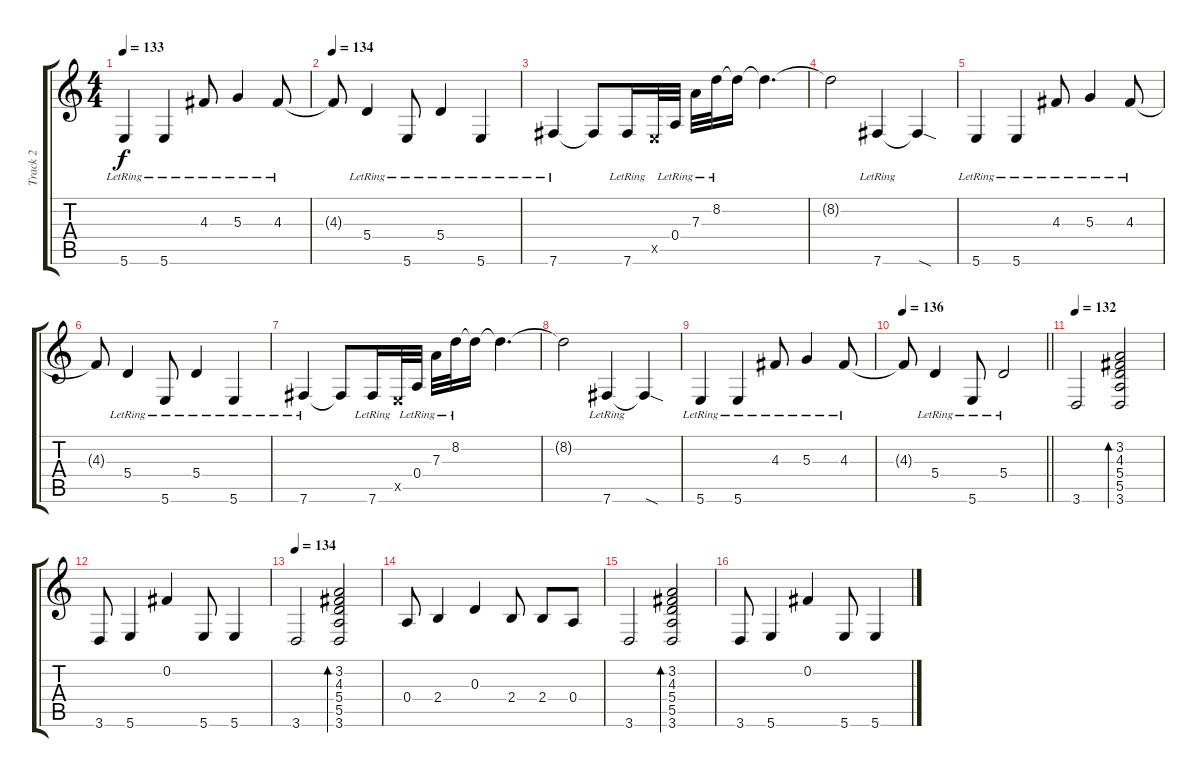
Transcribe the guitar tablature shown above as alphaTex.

\track ("Track 2" "Track 2") {instrument electricguitarjazz}
\staff {score tabs}
\tuning (B3 Gb3 D3 A2 E2 B1) {hide}
\ts (4 4)
\tempo 133
\clef g2
\ks c
5.6{lr}.4{dy f} 5.6{lr}.4 4.3{lr}.8 5.3{lr}.4 4.3{lr}.8 |
\tempo 134
4.3{t}.8 5.4{lr}.4 5.6{lr}.8 5.4{lr}.4 5.6{lr}.4 |
7.6{lr}.4 7.6{t}.8 7.6{lr}.16 0.5{x}.32 0.4{lr}.32 7.3{lr}.32 8.2{lr}.32 8.2{t}.16 8.2{t}.4{d} |
8.2{t}.2 7.6{lr}.4 7.6{sod t}.4 |
5.6{lr}.4 5.6{lr}.4 4.3{lr}.8 5.3{lr}.4 4.3{lr}.8 |
4.3{t}.8 5.4{lr}.4 5.6{lr}.8 5.4{lr}.4 5.6{lr}.4 |
7.6{lr}.4 7.6{t}.8 7.6{lr}.16 0.5{x}.32 0.4{lr}.32 7.3{lr}.32 8.2{lr}.32 8.2{t}.16 8.2{t}.4{d} |
8.2{t}.2 7.6{lr}.4 7.6{sod t}.4 |
5.6{lr}.4 5.6{lr}.4 4.3{lr}.8 5.3{lr}.4 4.3{lr}.8 |
\tempo 136
\barLineRight lightlight
4.3{t}.8 5.4{lr}.4 5.6{lr}.8 5.4{lr}.2 |
\section ("" "")
\tempo 132
3.6.2 (3.2 4.3 5.4 5.5 3.6).2{bd 30} |
3.6.8 5.6.4 0.2.4 5.6.8 5.6.4 |
\tempo 134
3.6.2 (3.2 4.3 5.4 5.5 3.6).2{bd 30} |
0.4.8 2.4.4 0.3.4 2.4.8 2.4.8 0.4.8 |
3.6.2 (3.2 4.3 5.4 5.5 3.6).2{bd 30} |
3.6.8 5.6.4 0.2.4 5.6.8 5.6.4
